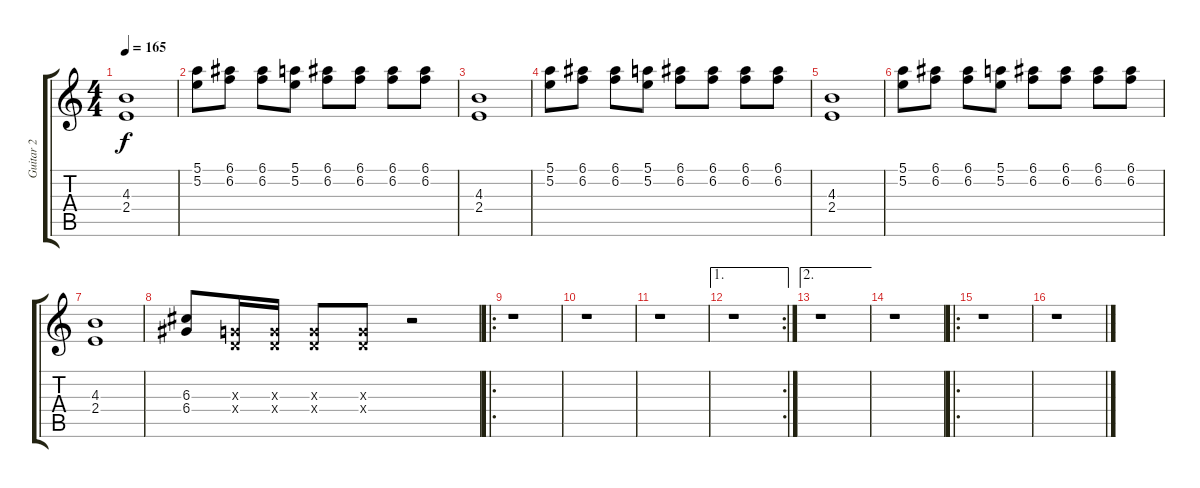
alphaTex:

\track ("Guitar 2" "Guitar 2") {instrument electricguitarclean}
\staff {score tabs}
\tuning (E4 B3 G3 D3 A2 E2) {hide}
\ts (4 4)
\tempo 165
\clef g2
\ks c
(4.3 2.4).1{dy f} |
(5.1 5.2).8 (6.1 6.2).8 (6.1 6.2).8 (5.1 5.2).8 (6.1 6.2).8 (6.1 6.2).8 (6.1 6.2).8 (6.1 6.2).8 |
(4.3 2.4).1 |
(5.1 5.2).8 (6.1 6.2).8 (6.1 6.2).8 (5.1 5.2).8 (6.1 6.2).8 (6.1 6.2).8 (6.1 6.2).8 (6.1 6.2).8 |
(4.3 2.4).1 |
(5.1 5.2).8 (6.1 6.2).8 (6.1 6.2).8 (5.1 5.2).8 (6.1 6.2).8 (6.1 6.2).8 (6.1 6.2).8 (6.1 6.2).8 |
(4.3 2.4).1 |
(6.3 6.4).8 (0.3{x} 0.4{x}).16 (0.3{x} 0.4{x}).16 (0.3{x} 0.4{x}).8 (0.3{x} 0.4{x}).8 r.2 |
\ro
r.1 |
r.1 |
r.1 |
\ae 1
\rc 2
r.1 |
\ae 2
r.1 |
r.1 |
\ro
r.1 |
r.1
